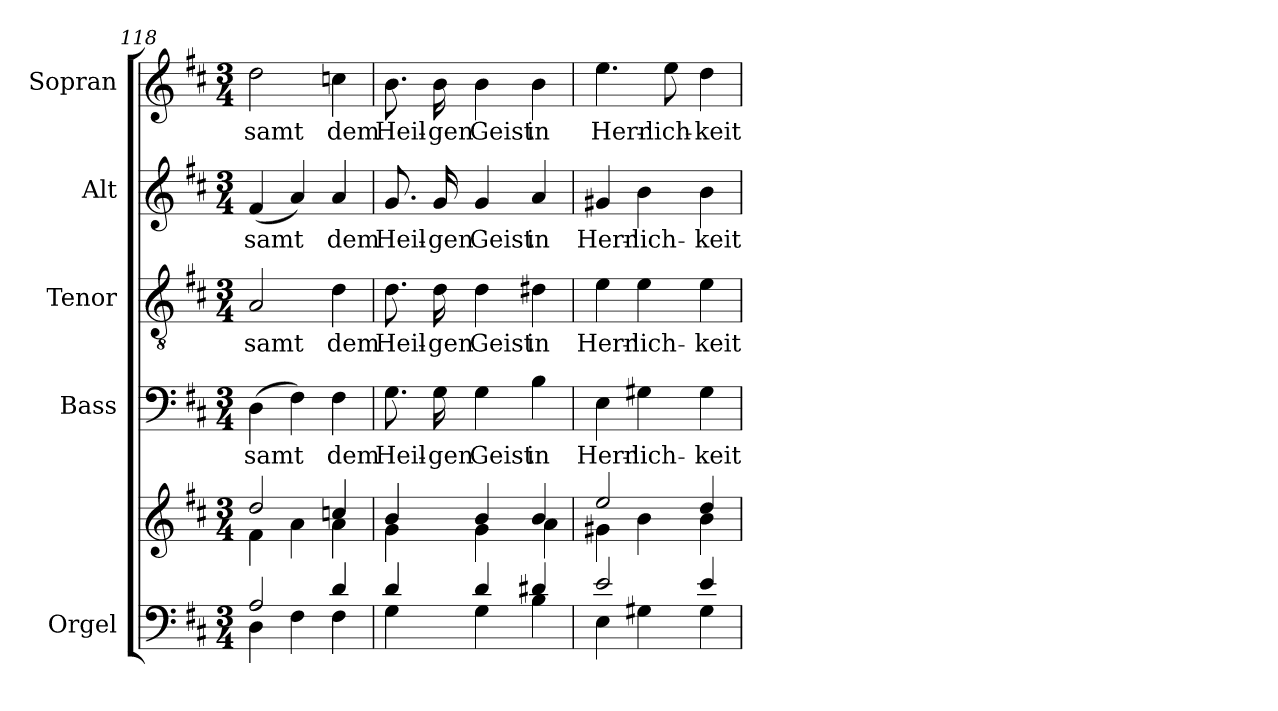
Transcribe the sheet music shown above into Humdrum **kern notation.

**kern	**kern	**kern	**text	**kern	**text	**kern	**text	**kern	**text
*part5	*part5	*part4	*part4	*part3	*part3	*part2	*part2	*part1	*part1
*staff6	*staff5	*staff4	*staff4	*staff3	*staff3	*staff2	*staff2	*staff1	*staff1
*I"Orgel	*	*I"Bass	*	*I"Tenor	*	*I"Alt	*	*I"Sopran	*
*I'Org.	*	*I'B.	*	*I'T.	*	*I'A.	*	*I'S.	*
*clefF4	*clefG2	*clefF4	*	*clefGv2	*	*clefG2	*	*clefG2	*
*k[f#c#]	*k[f#c#]	*k[f#c#]	*	*k[f#c#]	*	*k[f#c#]	*	*k[f#c#]	*
*D:	*D:	*D:	*	*D:	*	*D:	*	*D:	*
*M3/4	*M3/4	*M3/4	*	*M3/4	*	*M3/4	*	*M3/4	*
=118	=118	=118	=118	=118	=118	=118	=118	=118	=118
*^	*^	*	*	*	*	*	*	*	*
2A/	4D\	2dd/	4f#\	(4D\	-samt	2A/	-samt	(4f#/	-samt	2dd\	-samt
.	4F#\	.	4a\	4F#\)	.	.	.	4a/)	.	.	.
4d/	4F#\	4ccn/	4a\	4F#\	dem	4d\	dem	4a/	dem	4ccn\	dem
=119	=119	=119	=119	=119	=119	=119	=119	=119	=119	=119	=119
4d/	4G\	4b/	4g\	8.G\	Heil-	8.d\	Heil-	8.g/	Heil-	8.b\	Heil-
.	.	.	.	16G\	-gen	16d\	-gen	16g/	-gen	16b\	-gen
4d/	4G\	4b/	4g\	4G\	Geist	4d\	Geist	4g/	Geist	4b\	Geist
4d#X/	4B\	4b/	4a\	4B\	in	4d#X\	in	4a/	in	4b\	in
!!LO:PB:g=z
=120	=120	=120	=120	=120	=120	=120	=120	=120	=120	=120	=120
2e/	4E\	2ee/	4g#X\	4E\	Herr-	4e\	Herr-	4g#X/	Herr-	4.ee\	Herr-
.	4G#X\	.	4b\	4G#X\	-lich-	4e\	-lich-	4b\	-lich-	.	.
.	.	.	.	.	.	.	.	.	.	8ee\	-lich-
4e/	4G#\	4dd/	4b\	4G#\	-keit	4e\	-keit	4b\	-keit	4dd\	-keit
*v	*v	*	*	*	*	*	*	*	*	*	*
*	*v	*v	*	*	*	*	*	*	*	*
=	=	=	=	=	=	=	=	=	=
*-	*-	*-	*-	*-	*-	*-	*-	*-	*-
